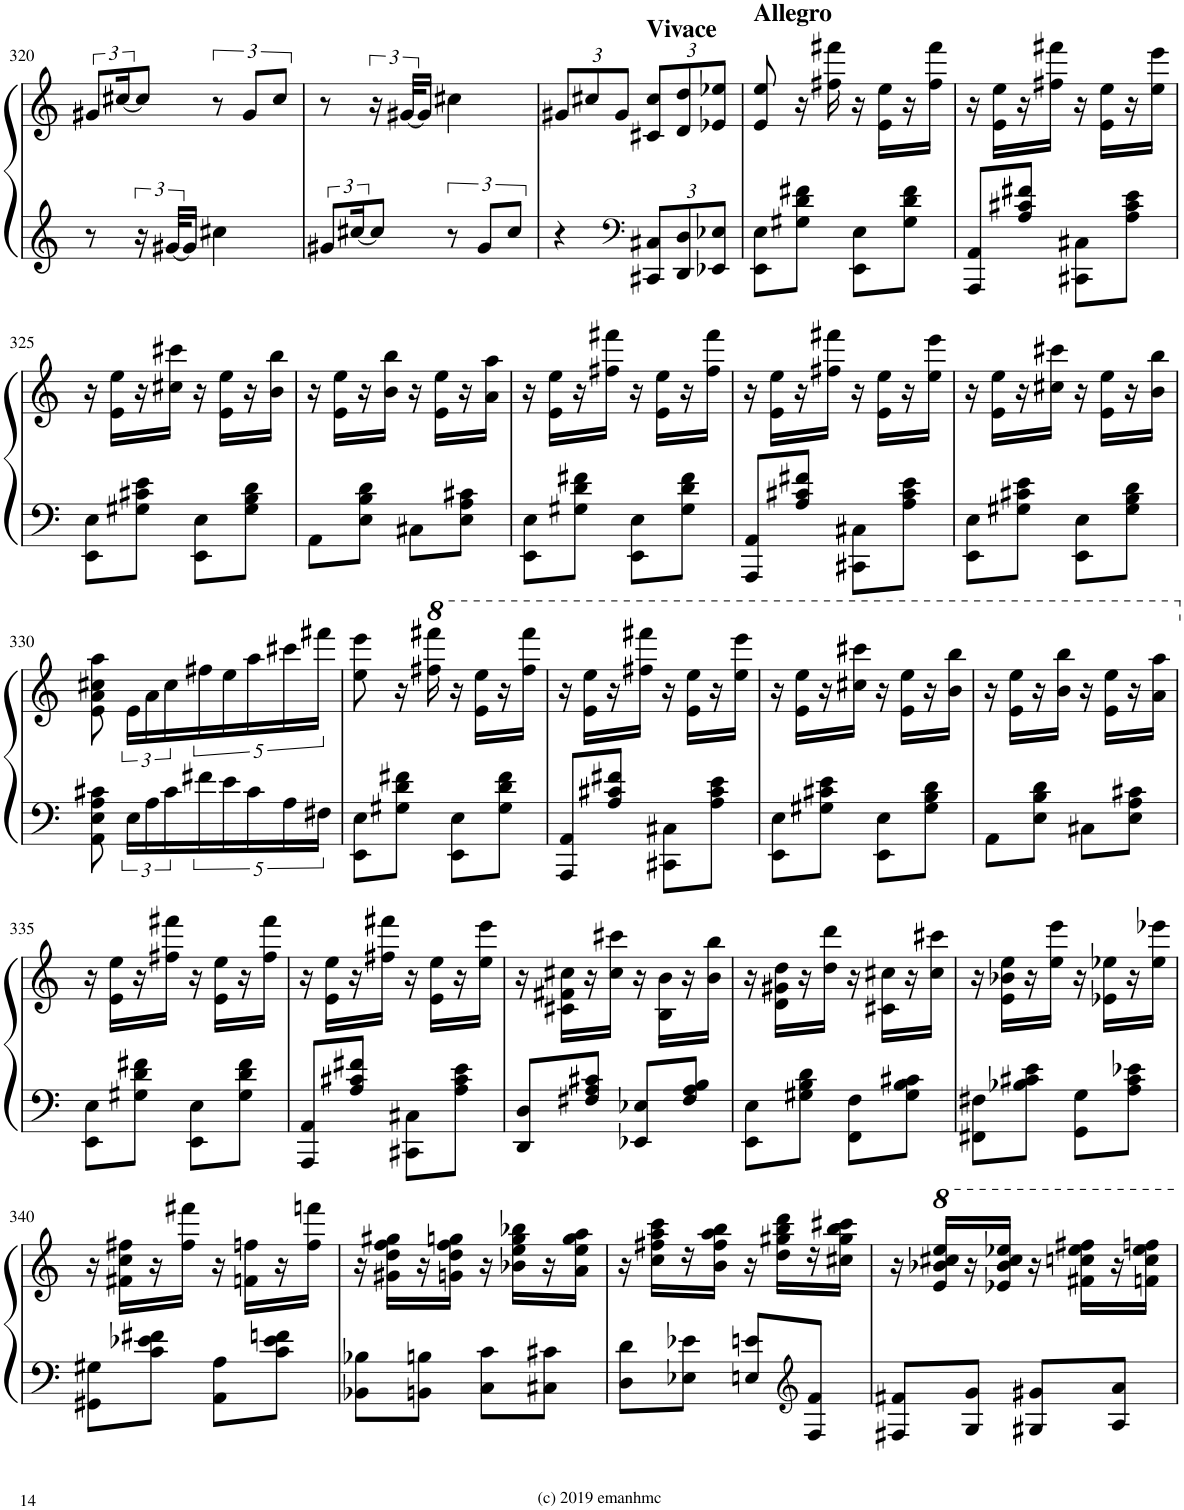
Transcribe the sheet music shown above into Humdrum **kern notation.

**kern	**kern
*part1	*part1
*staff2	*staff1
*I"Piano	*
*I'Pno.	*
!!LO:PB:g=z
*clefG2	*clefG2
*k[]	*k[]
*M2/4	*M2/4
=320	=320
8r	12g#X/L
.	[24cc#X/K
24r	8cc#/J]
[48g#X/KLL	.
16g#/JJ]	.
4cc#X\	12r
.	12g#/L
.	12cc#/J
=321	=321
12g#X/L	8r
[24cc#X/K	.
8cc#/J]	24r
.	[48g#X/KLL
.	16g#/JJ]
12r	4cc#X\
12g#/L	.
12cc#/J	.
=322	=322
*	*Xbrackettup
4r	12g#X/L
.	12cc#X/
.	12g#/J
*clefF4	*
*Xbrackettup	*
!	!LO:TX:a:B:t=Vivace
12CC#X/ 12C#X/L	12c#X/ 12cc#/L
12DD/ 12D/	12d/ 12dd/
12EE-X/ 12E-X/J	12e-X/ 12ee-X/J
=323	=323
!	!LO:TX:a:B:t=Allegro
8EE\ 8E\L	8e/ 8ee/
8G#X\ 8d\ 8f#X\J	16r
.	16ff#X\ 16fff#X\
8EE\ 8E\L	16r
.	16e\ 16ee\LL
8G#\ 8d\ 8f#\J	16r
.	16ff#\ 16fff#\JJ
=324	=324
8AAA/ 8AA/L	16r
.	16e\ 16ee\LL
8A/ 8c#X/ 8f#X/J	16r
.	16ff#X\ 16fff#X\JJ
8CC#X\ 8C#X\L	16r
.	16e\ 16ee\LL
8A\ 8c#\ 8e\J	16r
.	16ee\ 16eee\JJ
!!LO:LB:g=z
=325	=325
8EE\ 8E\L	16r
.	16e\ 16ee\LL
8G#X\ 8c#X\ 8e\J	16r
.	16cc#X\ 16ccc#X\JJ
8EE\ 8E\L	16r
.	16e\ 16ee\LL
8G#\ 8B\ 8d\J	16r
.	16b\ 16bb\JJ
=326	=326
8AA\L	16r
.	16e\ 16ee\LL
8E\ 8B\ 8d\J	16r
.	16b\ 16bb\JJ
8C#X\L	16r
.	16e\ 16ee\LL
8E\ 8A\ 8c#X\J	16r
.	16a\ 16aa\JJ
=327	=327
8EE\ 8E\L	16r
.	16e\ 16ee\LL
8G#X\ 8d\ 8f#X\J	16r
.	16ff#X\ 16fff#X\JJ
8EE\ 8E\L	16r
.	16e\ 16ee\LL
8G#\ 8d\ 8f#\J	16r
.	16ff#\ 16fff#\JJ
=328	=328
8AAA/ 8AA/L	16r
.	16e\ 16ee\LL
8A/ 8c#X/ 8f#X/J	16r
.	16ff#X\ 16fff#X\JJ
8CC#X\ 8C#X\L	16r
.	16e\ 16ee\LL
8A\ 8c#\ 8e\J	16r
.	16ee\ 16eee\JJ
=329	=329
8EE\ 8E\L	16r
.	16e\ 16ee\LL
8G#X\ 8c#X\ 8e\J	16r
.	16cc#X\ 16ccc#X\JJ
8EE\ 8E\L	16r
.	16e\ 16ee\LL
8G#\ 8B\ 8d\J	16r
.	16b\ 16bb\JJ
!!LO:LB:g=z
=330	=330
8AA\ 8E\ 8A\ 8c#X\	8e\ 8a\ 8cc#X\ 8aa\
*brackettup	*brackettup
24E\LL	24e\LL
24A\	24a\
24c#\	24cc#\
20f#X\	20ff#X\
20e\	20ee\
20c#\	20aa\
20A\	20ccc#X\
20F#X\JJ	20fff#X\JJ
=331	=331
8EE\ 8E\L	8ee\ 8eee\
8G#X\ 8d\ 8f#X\J	16r
*	*8va
.	16fff#X\ 16ffff#X\
8EE\ 8E\L	16r
.	16ee\ 16eee\LL
8G#\ 8d\ 8f#\J	16r
.	16fff#\ 16ffff#\JJ
=332	=332
8AAA/ 8AA/L	16r
.	16ee\ 16eee\LL
8A/ 8c#X/ 8f#X/J	16r
.	16fff#X\ 16ffff#X\JJ
8CC#X\ 8C#X\L	16r
.	16ee\ 16eee\LL
8A\ 8c#\ 8e\J	16r
.	16eee\ 16eeee\JJ
=333	=333
8EE\ 8E\L	16r
.	16ee\ 16eee\LL
8G#X\ 8c#X\ 8e\J	16r
.	16ccc#X\ 16cccc#X\JJ
8EE\ 8E\L	16r
.	16ee\ 16eee\LL
8G#\ 8B\ 8d\J	16r
.	16bb\ 16bbb\JJ
=334	=334
8AA\L	16r
.	16ee\ 16eee\LL
8E\ 8B\ 8d\J	16r
.	16bb\ 16bbb\JJ
8C#X\L	16r
.	16ee\ 16eee\LL
8E\ 8A\ 8c#X\J	16r
.	16aa\ 16aaa\JJ
!!LO:LB:g=z
=335	=335
*	*X8va
8EE\ 8E\L	16r
.	16e\ 16ee\LL
8G#X\ 8d\ 8f#X\J	16r
.	16ff#X\ 16fff#X\JJ
8EE\ 8E\L	16r
.	16e\ 16ee\LL
8G#\ 8d\ 8f#\J	16r
.	16ff#\ 16fff#\JJ
=336	=336
8AAA/ 8AA/L	16r
.	16e\ 16ee\LL
8A/ 8c#X/ 8f#X/J	16r
.	16ff#X\ 16fff#X\JJ
8CC#X\ 8C#X\L	16r
.	16e\ 16ee\LL
8A\ 8c#\ 8e\J	16r
.	16ee\ 16eee\JJ
=337	=337
8DD/ 8D/L	16r
.	16c#X\ 16f#X\ 16cc#X\LL
8F#X/ 8A/ 8c#X/J	16r
.	16cc#\ 16ccc#X\JJ
8EE-X/ 8E-X/L	16r
.	16B\ 16b\LL
8F#/ 8A/ 8B/J	16r
.	16b\ 16bb\JJ
=338	=338
8EE\ 8E\L	16r
.	16d\ 16g#X\ 16dd\LL
8G#X\ 8B\ 8d\J	16r
.	16dd\ 16ddd\JJ
8FF\ 8F\L	16r
.	16c#X\ 16cc#X\LL
8G#\ 8B\ 8c#X\J	16r
.	16cc#\ 16ccc#X\JJ
=339	=339
8FF#X\ 8F#X\L	16r
.	16e\ 16b-X\ 16ee\LL
8B-X\ 8c#X\ 8e\J	16r
.	16ee\ 16eee\JJ
8GG\ 8G\L	16r
.	16e-X\ 16ee-X\LL
8A\ 8c#\ 8e-X\J	16r
.	16ee-\ 16eee-X\JJ
!!LO:LB:g=z
=340	=340
8GG#X\ 8G#X\L	16r
.	16f#X\ 16cc\ 16ff#X\LL
8c\ 8e-X\ 8f#X\J	16r
.	16ff#\ 16fff#X\JJ
8AA\ 8A\L	16r
.	16fn\ 16ffn\LL
8c\ 8e-\ 8fn\J	16r
.	16ff\ 16fffn\JJ
=341	=341
8BB-X\ 8B-X\L	16r
.	16g#X\ 16dd\ 16ff\ 16gg#X\LL
8BBn\ 8Bn\J	16r
.	16gn\ 16dd\ 16ff\ 16ggn\JJ
8C\ 8c\L	16r
.	16b-X\ 16ee\ 16gg\ 16bb-X\LL
8C#X\ 8c#X\J	16r
.	16a\ 16ee\ 16gg\ 16aa\JJ
=342	=342
8D\ 8d\L	16r
.	16cc\ 16ff#X\ 16aa\ 16ccc\LL
8E-X\ 8e-X\J	16r
.	16b\ 16ff#\ 16aa\ 16bb\JJ
8En/ 8en/L	16r
.	16dd\ 16gg#X\ 16bb\ 16ddd\LL
*clefG2	*
8F/ 8f/J	16r
.	16cc#X\ 16gg#\ 16bb\ 16ccc#X\JJ
=343	=343
8F#X/ 8f#X/L	16r
.	16ee/ 16bb-X/ 16ccc#X/ 16eee/LL
8G/ 8g/J	16r
.	16ee-X/ 16bb-/ 16ccc#/ 16eee-X/JJ
8G#X/ 8g#X/L	16r
.	16ff#X\ 16cccn\ 16eee-\ 16fff#X\LL
8A/ 8a/J	16r
.	16ffn\ 16ccc\ 16eee-\ 16fffn\JJ
=	=
*-	*-
